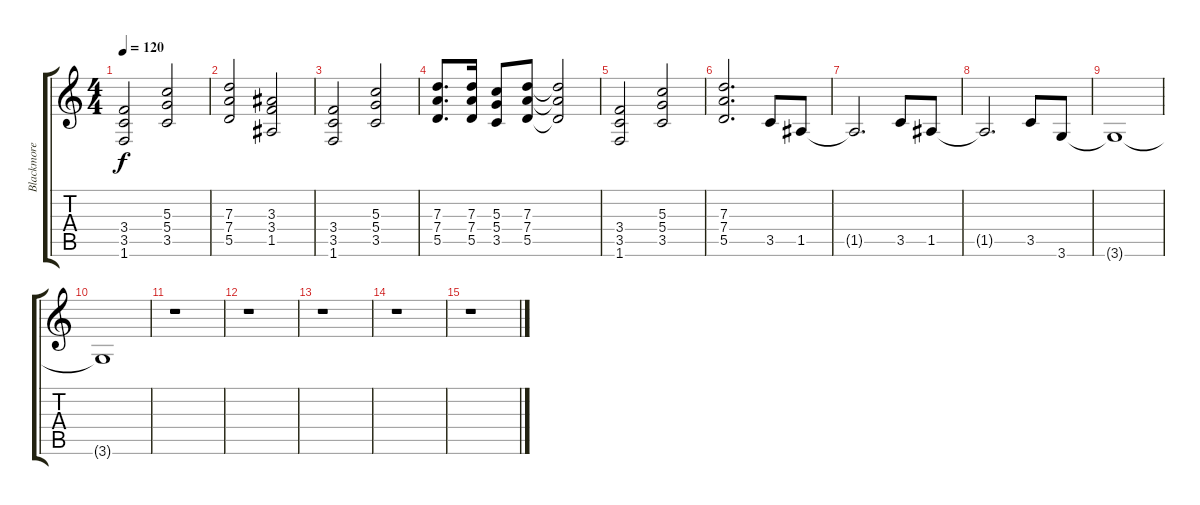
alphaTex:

\track ("Blackmore" "Blackmore") {instrument overdrivenguitar}
\staff {score tabs}
\tuning (E4 B3 G3 D3 A2 E2) {hide}
\ts (4 4)
\tempo 120
\clef g2
\ks c
(3.4 3.5 1.6).2{dy f} (5.3 5.4 3.5).2 |
(7.3 7.4 5.5).2 (3.3 3.4 1.5).2 |
(3.4 3.5 1.6).2 (5.3 5.4 3.5).2 |
(7.3 7.4 5.5).8{d} (7.3 7.4 5.5).16 (5.3 5.4 3.5).8 (7.3 7.4 5.5).8 (7.3{t} 7.4{t} 5.5{t}).2 |
(3.4 3.5 1.6).2 (5.3 5.4 3.5).2 |
(7.3 7.4 5.5).2{d} 3.5.8 1.5.8 |
1.5{t}.2{d} 3.5.8 1.5.8 |
1.5{t}.2{d} 3.5.8 3.6.8 |
3.6{t}.1 |
3.6{t}.1 |
r.1 |
r.1 |
r.1 |
r.1 |
r.1
